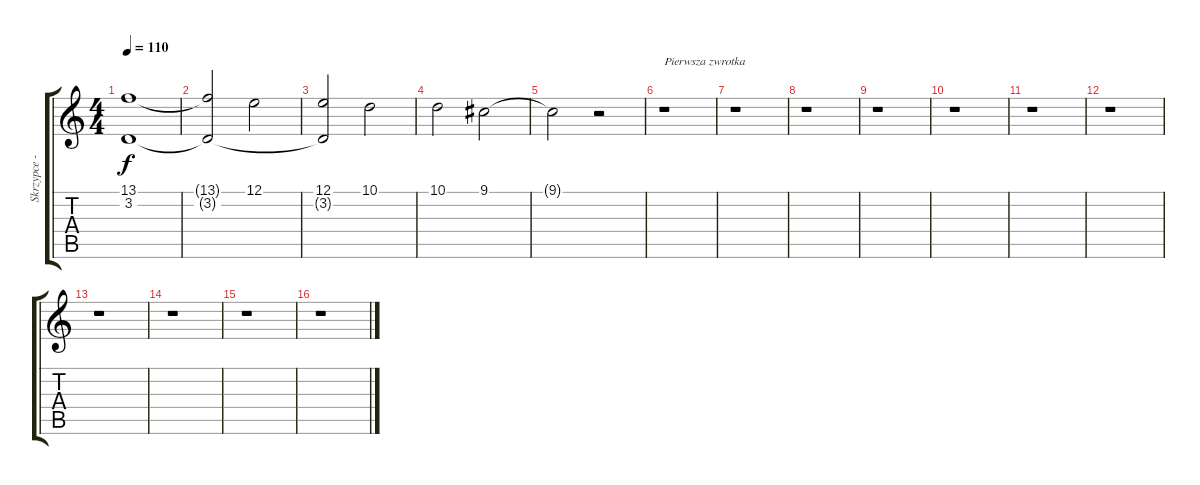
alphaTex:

\track ("Skrzypce - W. Czemplik" "Skrzypce -") {instrument violin}
\staff {score tabs}
\tuning (E4 B3 G3 D3 A2 E2) {hide}
\ts (4 4)
\tempo 110
\clef g2
\ks c
(13.1 3.2).1{dy f} |
(13.1{t} 3.2{t}).2 12.1.2 |
(12.1 3.2{t}).2 10.1.2 |
10.1.2 9.1.2 |
9.1{t}.2 r.2 |
r.1{txt "Pierwsza zwrotka"} |
r.1 |
r.1 |
r.1 |
r.1 |
r.1 |
r.1 |
r.1 |
r.1 |
r.1 |
r.1
